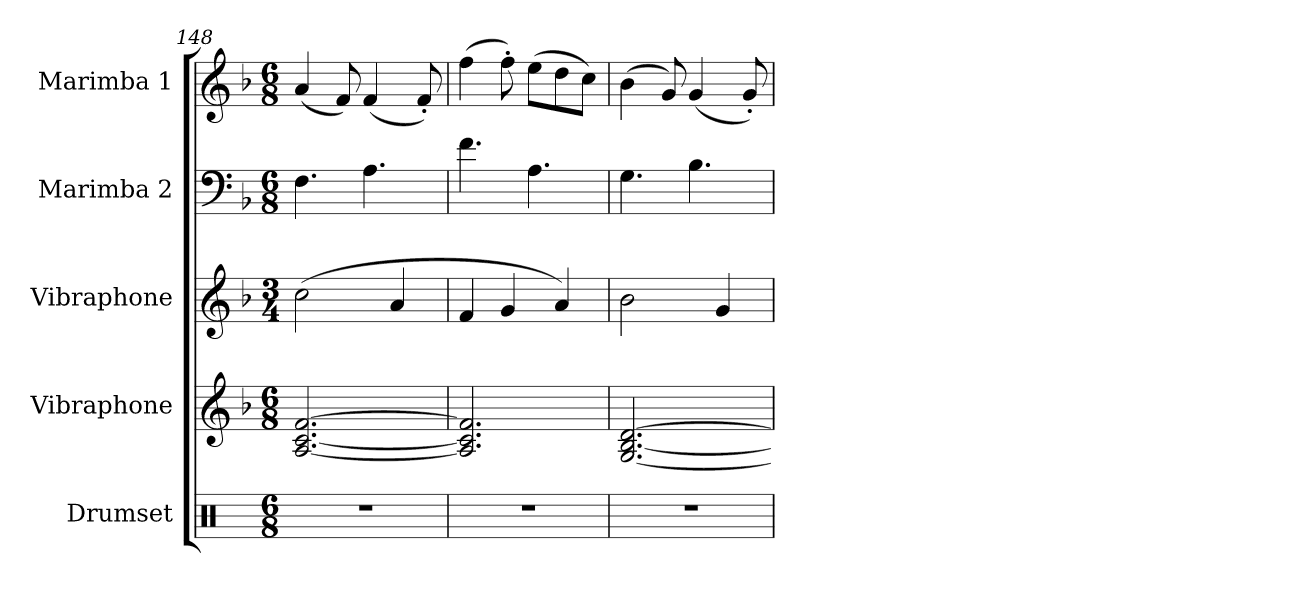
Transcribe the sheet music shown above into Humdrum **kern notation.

**kern	**kern	**kern	**kern	**kern
*part5	*part4	*part3	*part2	*part1
*staff5	*staff4	*staff3	*staff2	*staff1
*I"Drumset	*I"Vibraphone	*I"Vibraphone	*I"Marimba 2	*I"Marimba 1
*I'Drs.	*I'Vib.	*I'Vib.	*I'Mrm. 2	*I'Mrm. 1
*clefX	*clefG2	*clefG2	*clefF4	*clefG2
*k[]	*k[b-]	*k[b-]	*k[b-]	*k[b-]
*M6/8	*M6/8	*M3/4	*M6/8	*M6/8
=148	=148	=148	=148	=148
2.r	[2.A/ [2.c/ [2.f/	(2cc\	4.F\	(4a/
.	.	.	.	8f/)
.	.	.	4.A\	(4f/
.	.	4a/	.	.
.	.	.	.	8f'/)
=149	=149	=149	=149	=149
2.r	2.A/] 2.c/] 2.f/]	4f/	4.f\	(4ff\
.	.	4g/	.	8ff'\)
.	.	.	4.A\	(8ee\L
.	.	4a/)	.	8dd\
.	.	.	.	8cc\J)
=150	=150	=150	=150	=150
2.r	[2.G/ [2.B-/ [2.d/	2b-\	4.G\	(4b-\
.	.	.	.	8g/)
.	.	.	4.B-\	(4g/
.	.	4g/	.	.
.	.	.	.	8g'/)
=	=	=	=	=
*-	*-	*-	*-	*-
